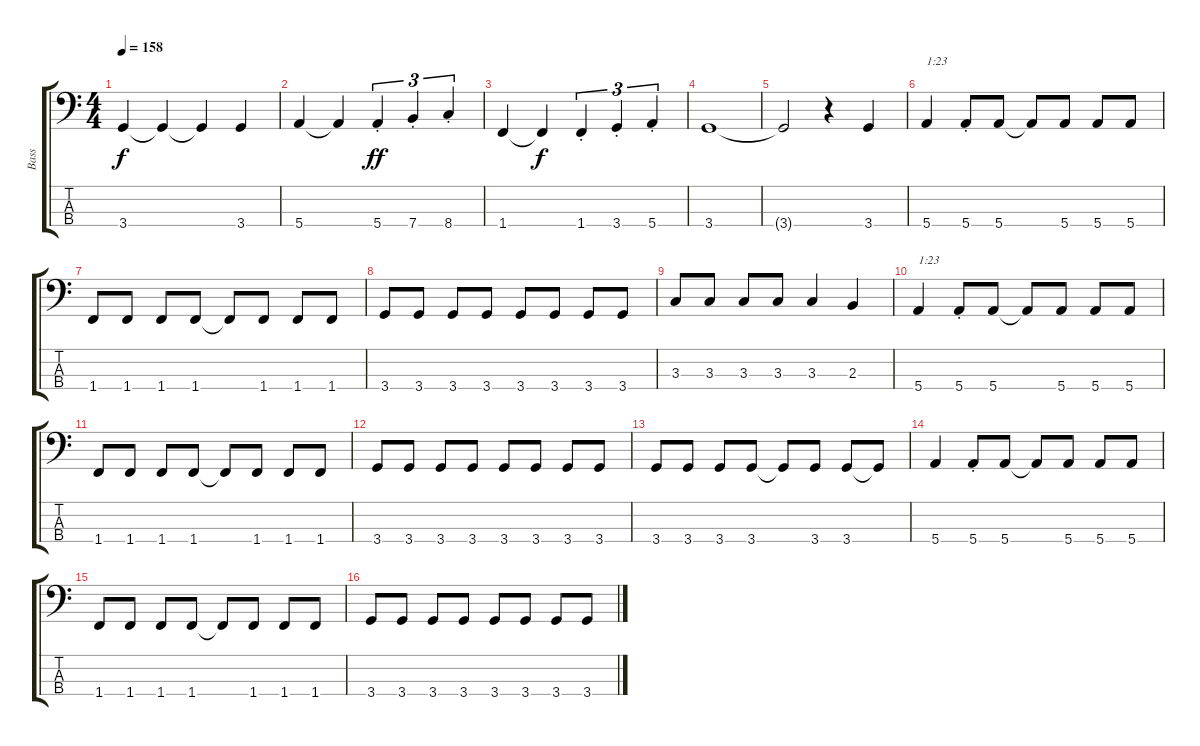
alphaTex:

\track ("Bass" "Bass") {instrument electricbassfinger}
\staff {score tabs}
\tuning (G2 D2 A1 E1) {hide}
\ts (4 4)
\tempo 158
\clef f4
\ks c
3.4.4{dy f} 3.4{t}.4 3.4{t}.4 3.4.4 |
5.4.4 5.4{t}.4 5.4{st}.4{tu (3 2) dy ff} 7.4{st}.4{tu (3 2)} 8.4{st}.4{tu (3 2)} |
1.4.4 1.4{t}.4{dy f} 1.4{st}.4{tu (3 2)} 3.4{st}.4{tu (3 2)} 5.4{st}.4{tu (3 2)} |
3.4.1 |
3.4{t}.2 r.4 3.4.4 |
5.4.4{txt "1:23"} 5.4{st}.8 5.4.8 5.4{t}.8 5.4.8 5.4.8 5.4.8 |
1.4.8 1.4.8 1.4.8 1.4.8 1.4{t}.8 1.4.8 1.4.8 1.4.8 |
3.4.8 3.4.8 3.4.8 3.4.8 3.4.8 3.4.8 3.4.8 3.4.8 |
3.3.8 3.3.8 3.3.8 3.3.8 3.3.4 2.3.4 |
5.4.4{txt "1:23"} 5.4{st}.8 5.4.8 5.4{t}.8 5.4.8 5.4.8 5.4.8 |
1.4.8 1.4.8 1.4.8 1.4.8 1.4{t}.8 1.4.8 1.4.8 1.4.8 |
3.4.8 3.4.8 3.4.8 3.4.8 3.4.8 3.4.8 3.4.8 3.4.8 |
3.4.8 3.4.8 3.4.8 3.4.8 3.4{t}.8 3.4.8 3.4.8 3.4{t}.8 |
5.4.4 5.4{st}.8 5.4.8 5.4{t}.8 5.4.8 5.4.8 5.4.8 |
1.4.8 1.4.8 1.4.8 1.4.8 1.4{t}.8 1.4.8 1.4.8 1.4.8 |
3.4.8 3.4.8 3.4.8 3.4.8 3.4.8 3.4.8 3.4.8 3.4.8
